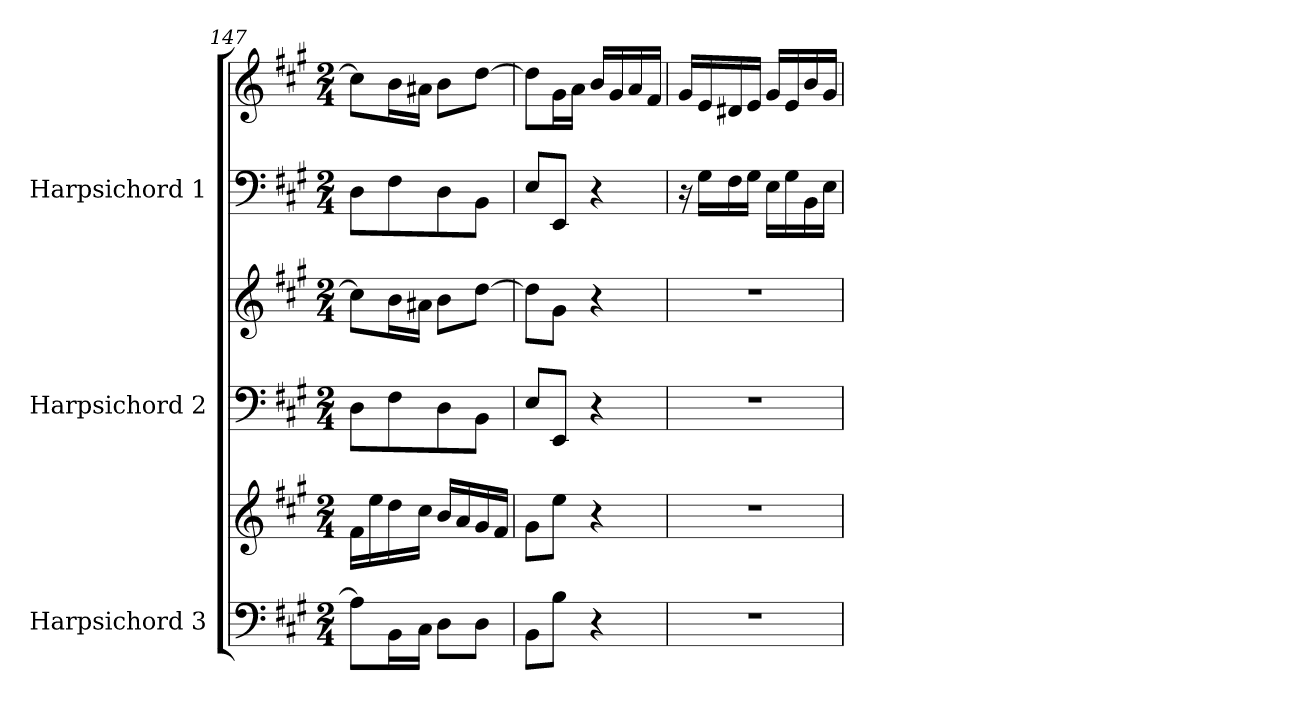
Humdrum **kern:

**kern	**kern	**kern	**kern	**kern	**kern
*part3	*part3	*part2	*part2	*part1	*part1
*staff6	*staff5	*staff4	*staff3	*staff2	*staff1
*I"Harpsichord 3	*	*I"Harpsichord 2	*	*I"Harpsichord 1	*
*I'Hp	*	*I'Hp	*	*I'Hp	*
*clefF4	*clefG2	*clefF4	*clefG2	*clefF4	*clefG2
*k[f#c#g#]	*k[f#c#g#]	*k[f#c#g#]	*k[f#c#g#]	*k[f#c#g#]	*k[f#c#g#]
*M2/4	*M2/4	*M2/4	*M2/4	*M2/4	*M2/4
=147	=147	=147	=147	=147	=147
8A\L]	16f#\LL	8D\L	8cc#\L]	8D\L	8cc#\L]
.	16ee\	.	.	.	.
16BB\L	16dd\	8F#\	16b\L	8F#\	16b\L
16C#\JJ	16cc#\JJ	.	16a#X\JJ	.	16a#X\JJ
8D\L	16b/LL	8D\	8b\L	8D\	8b\L
.	16a/	.	.	.	.
8D\J	16g#/	8BB\J	[8dd\J	8BB\J	[8dd\J
.	16f#/JJ	.	.	.	.
=148	=148	=148	=148	=148	=148
8BB\L	8g#\L	8E/L	8dd\L]	8E/L	8dd\L]
8B\J	8ee\J	8EE/J	8g#\J	8EE/J	16g#\L
.	.	.	.	.	16a\JJ
4r	4r	4r	4r	4r	16b/LL
.	.	.	.	.	16g#/
.	.	.	.	.	16a/
.	.	.	.	.	16f#/JJ
=149	=149	=149	=149	=149	=149
2r	2r	2r	2r	16r	16g#/LL
.	.	.	.	16G#\LL	16e/
.	.	.	.	16F#\	16d#X/
.	.	.	.	16G#\JJ	16e/JJ
.	.	.	.	16E\LL	16g#/LL
.	.	.	.	16G#\	16e/
.	.	.	.	16BB\	16b/
.	.	.	.	16E\JJ	16g#/JJ
=	=	=	=	=	=
*-	*-	*-	*-	*-	*-
